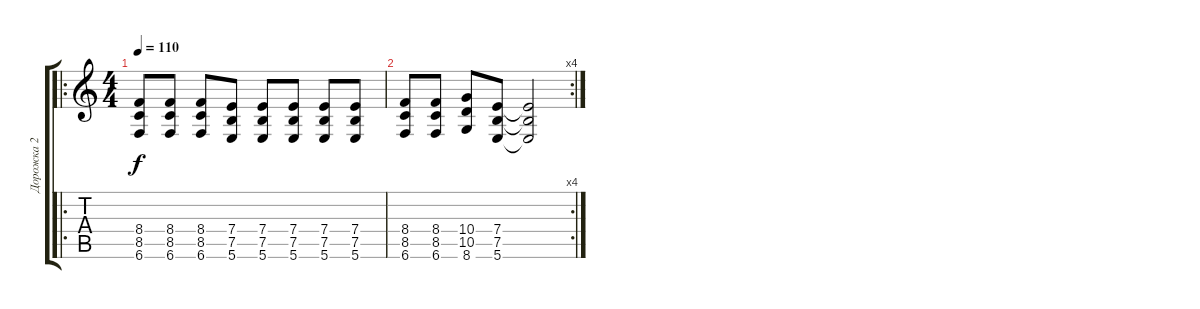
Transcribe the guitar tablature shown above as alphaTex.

\track ("Дорожка 2" "Дорожка 2") {instrument overdrivenguitar}
\staff {score tabs}
\tuning (B3 Gb3 D3 A2 E2 B1) {hide}
\ro
\ts (4 4)
\tempo 110
\clef g2
\ks c
(8.4 8.5 6.6).8{dy f} (8.4 8.5 6.6).8 (8.4 8.5 6.6).8 (7.4 7.5 5.6).8 (7.4 7.5 5.6).8 (7.4 7.5 5.6).8 (7.4 7.5 5.6).8 (7.4 7.5 5.6).8 |
\rc 4
(8.4 8.5 6.6).8 (8.4 8.5 6.6).8 (10.4 10.5 8.6).8 (7.4 7.5 5.6).8 (7.4{t} 7.5{t} 5.6{t}).2
